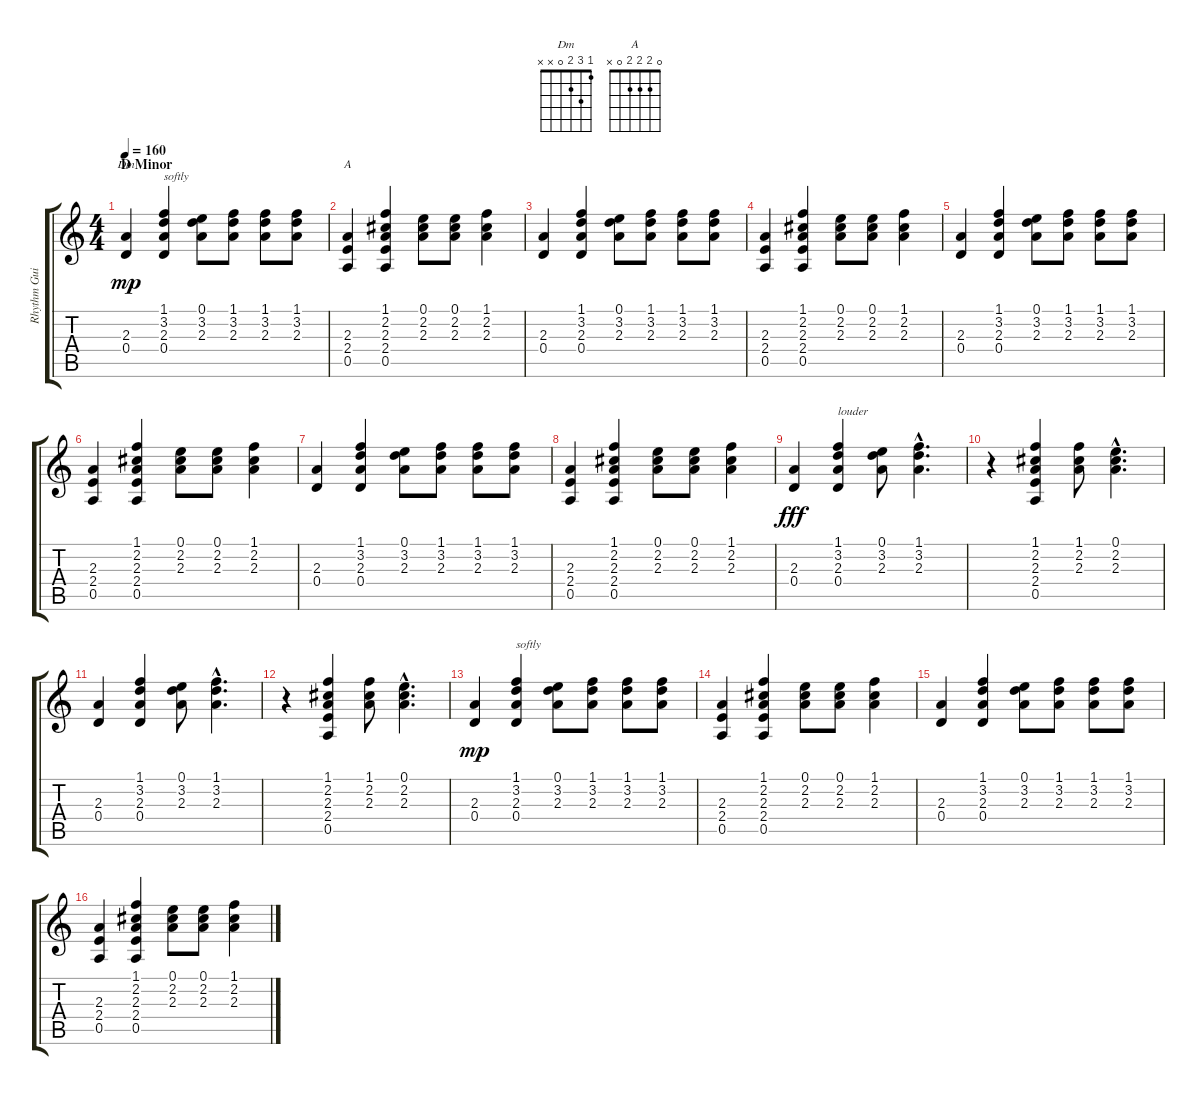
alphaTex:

\track ("Rhythm Guitar" "Rhythm Gui") {instrument electricguitarclean}
\staff {score tabs}
\tuning (E4 B3 G3 D3 A2 E2) {hide}
\chord ("Dm" 1 3 2 0 x x)
\chord ("A" 0 2 2 2 0 x)
\ts (4 4)
\section ("" "D Minor")
\tempo 160
\clef g2
\ks c
(2.3 0.4).4{ch "Dm" dy mp} (1.1 3.2 2.3 0.4).4{txt "softly"} (0.1 3.2 2.3).8 (1.1 3.2 2.3).8 (1.1 3.2 2.3).8 (1.1 3.2 2.3).8 |
(2.3 2.4 0.5).4{ch "A"} (1.1 2.2 2.3 2.4 0.5).4 (0.1 2.2 2.3).8 (0.1 2.2 2.3).8 (1.1 2.2 2.3).4 |
(2.3 0.4).4 (1.1 3.2 2.3 0.4).4 (0.1 3.2 2.3).8 (1.1 3.2 2.3).8 (1.1 3.2 2.3).8 (1.1 3.2 2.3).8 |
(2.3 2.4 0.5).4 (1.1 2.2 2.3 2.4 0.5).4 (0.1 2.2 2.3).8 (0.1 2.2 2.3).8 (1.1 2.2 2.3).4 |
(2.3 0.4).4 (1.1 3.2 2.3 0.4).4 (0.1 3.2 2.3).8 (1.1 3.2 2.3).8 (1.1 3.2 2.3).8 (1.1 3.2 2.3).8 |
(2.3 2.4 0.5).4 (1.1 2.2 2.3 2.4 0.5).4 (0.1 2.2 2.3).8 (0.1 2.2 2.3).8 (1.1 2.2 2.3).4 |
(2.3 0.4).4 (1.1 3.2 2.3 0.4).4 (0.1 3.2 2.3).8 (1.1 3.2 2.3).8 (1.1 3.2 2.3).8 (1.1 3.2 2.3).8 |
(2.3 2.4 0.5).4 (1.1 2.2 2.3 2.4 0.5).4 (0.1 2.2 2.3).8 (0.1 2.2 2.3).8 (1.1 2.2 2.3).4 |
(2.3 0.4).4{dy fff} (1.1 3.2 2.3 0.4).4{txt "louder"} (0.1 3.2 2.3).8 (1.1{hac} 3.2{hac} 2.3{hac}).4{d} |
r.4 (1.1 2.2 2.3 2.4 0.5).4 (1.1 2.2 2.3).8 (0.1{hac} 2.2{hac} 2.3{hac}).4{d} |
(2.3 0.4).4 (1.1 3.2 2.3 0.4).4 (0.1 3.2 2.3).8 (1.1{hac} 3.2{hac} 2.3{hac}).4{d} |
r.4 (1.1 2.2 2.3 2.4 0.5).4 (1.1 2.2 2.3).8 (0.1{hac} 2.2{hac} 2.3{hac}).4{d} |
(2.3 0.4).4{dy mp} (1.1 3.2 2.3 0.4).4{txt "softly"} (0.1 3.2 2.3).8 (1.1 3.2 2.3).8 (1.1 3.2 2.3).8 (1.1 3.2 2.3).8 |
(2.3 2.4 0.5).4 (1.1 2.2 2.3 2.4 0.5).4 (0.1 2.2 2.3).8 (0.1 2.2 2.3).8 (1.1 2.2 2.3).4 |
(2.3 0.4).4 (1.1 3.2 2.3 0.4).4 (0.1 3.2 2.3).8 (1.1 3.2 2.3).8 (1.1 3.2 2.3).8 (1.1 3.2 2.3).8 |
(2.3 2.4 0.5).4 (1.1 2.2 2.3 2.4 0.5).4 (0.1 2.2 2.3).8 (0.1 2.2 2.3).8 (1.1 2.2 2.3).4
